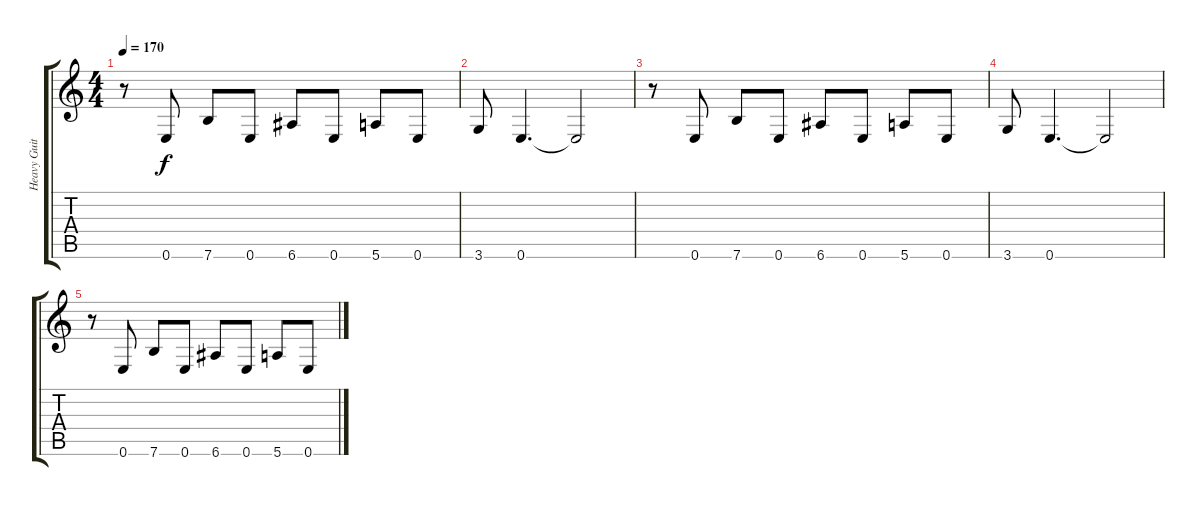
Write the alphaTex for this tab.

\track ("Heavy Guitar" "Heavy Guit") {instrument overdrivenguitar}
\staff {score tabs}
\tuning (E4 B3 G3 D3 A2 E2) {hide}
\ts (4 4)
\tempo 170
\clef g2
\ks c
r.8{dy f} 0.6.8 7.6.8 0.6.8 6.6.8 0.6.8 5.6.8 0.6.8 |
3.6.8 0.6.4{d} 0.6{t}.2 |
r.8 0.6.8 7.6.8 0.6.8 6.6.8 0.6.8 5.6.8 0.6.8 |
3.6.8 0.6.4{d} 0.6{t}.2 |
r.8 0.6.8 7.6.8 0.6.8 6.6.8 0.6.8 5.6.8 0.6.8
